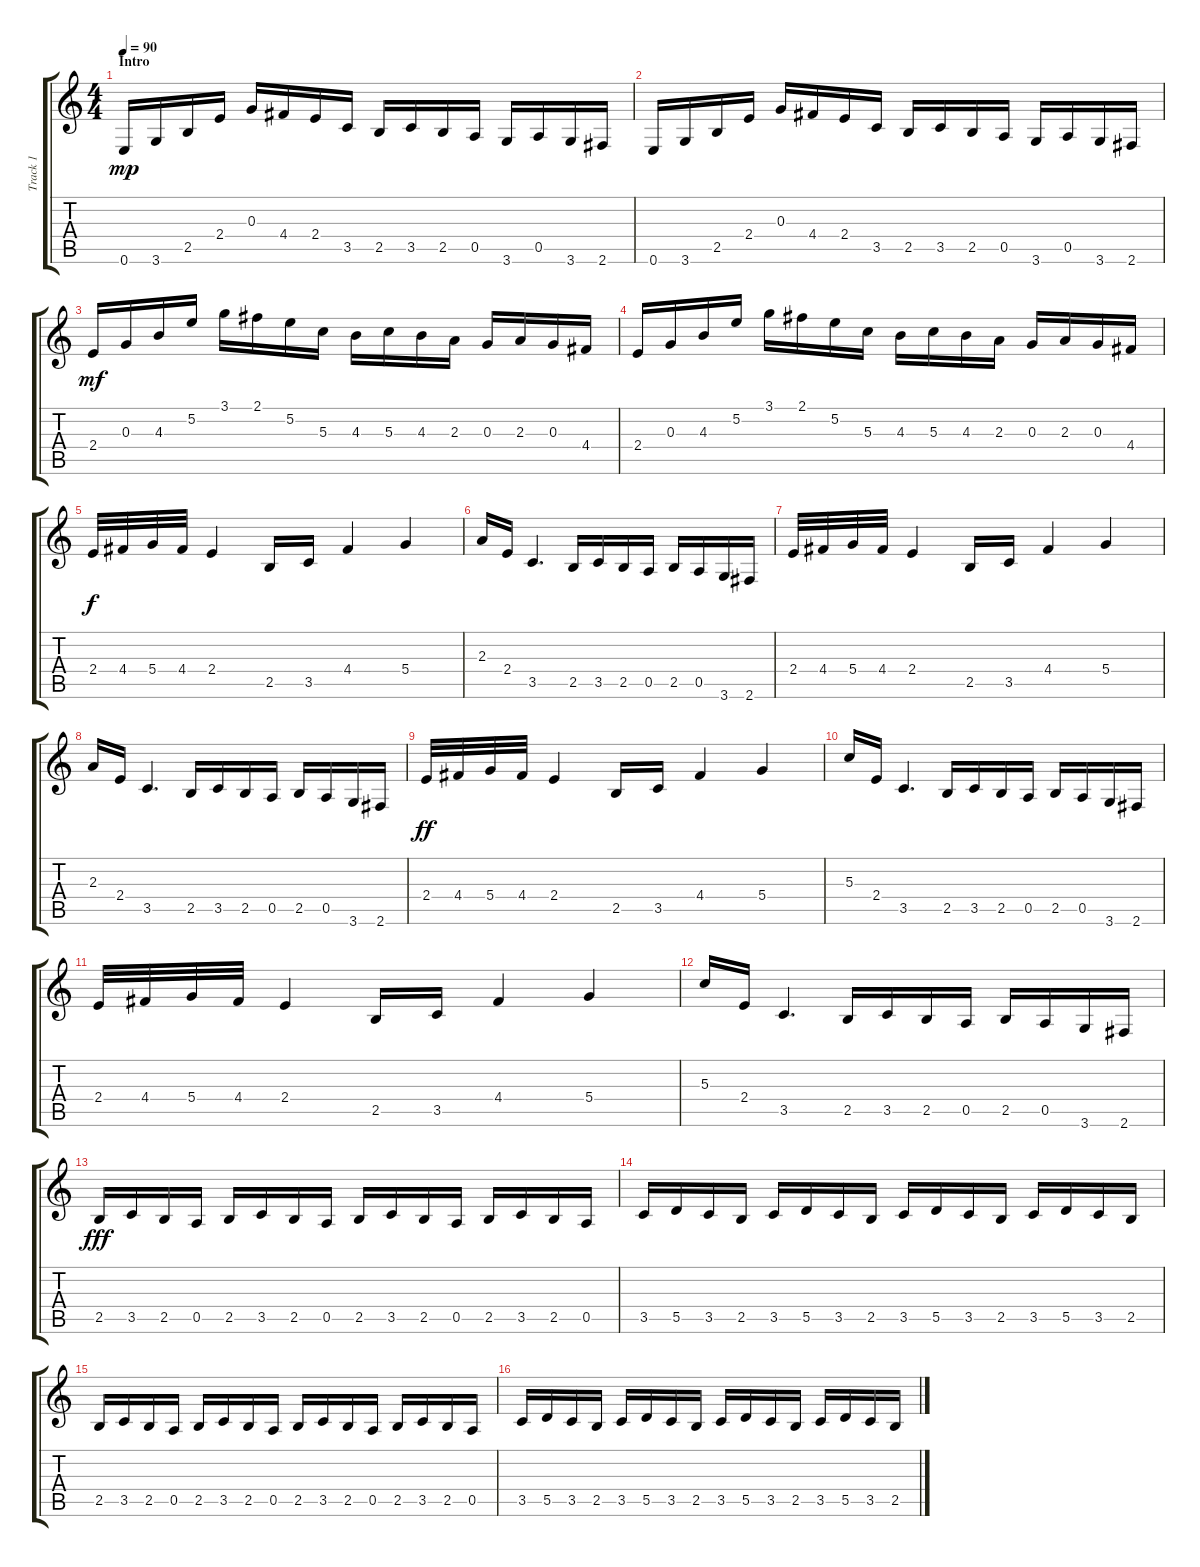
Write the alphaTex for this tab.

\track ("Track 1" "Track 1") {instrument electricguitarclean}
\staff {score tabs}
\tuning (E4 B3 G3 D3 A2 E2) {hide}
\ts (4 4)
\section ("" "Intro")
\tempo 90
\clef g2
\ks c
0.6.16{dy mp instrument electricguitarclean} 3.6.16 2.5.16 2.4.16 0.3.16 4.4.16 2.4.16 3.5.16 2.5.16 3.5.16 2.5.16 0.5.16 3.6.16 0.5.16 3.6.16 2.6.16 |
0.6.16 3.6.16 2.5.16 2.4.16 0.3.16 4.4.16 2.4.16 3.5.16 2.5.16 3.5.16 2.5.16 0.5.16 3.6.16 0.5.16 3.6.16 2.6.16 |
2.4.16{dy mf} 0.3.16 4.3.16 5.2.16 3.1.16 2.1.16 5.2.16 5.3.16 4.3.16 5.3.16 4.3.16 2.3.16 0.3.16 2.3.16 0.3.16 4.4.16 |
2.4.16 0.3.16 4.3.16 5.2.16 3.1.16 2.1.16 5.2.16 5.3.16 4.3.16 5.3.16 4.3.16 2.3.16 0.3.16 2.3.16 0.3.16 4.4.16 |
2.4.32{dy f} 4.4.32 5.4.32 4.4.32 2.4.4 2.5.16 3.5.16 4.4.4 5.4.4 |
2.3.16 2.4.16 3.5.4{d} 2.5.16 3.5.16 2.5.16 0.5.16 2.5.16 0.5.16 3.6.16 2.6.16 |
2.4.32 4.4.32 5.4.32 4.4.32 2.4.4 2.5.16 3.5.16 4.4.4 5.4.4 |
2.3.16 2.4.16 3.5.4{d} 2.5.16 3.5.16 2.5.16 0.5.16 2.5.16 0.5.16 3.6.16 2.6.16 |
2.4.32{dy ff} 4.4.32 5.4.32 4.4.32 2.4.4 2.5.16 3.5.16 4.4.4 5.4.4 |
5.3.16 2.4.16 3.5.4{d} 2.5.16 3.5.16 2.5.16 0.5.16 2.5.16 0.5.16 3.6.16 2.6.16 |
2.4.32 4.4.32 5.4.32 4.4.32 2.4.4 2.5.16 3.5.16 4.4.4 5.4.4 |
5.3.16 2.4.16 3.5.4{d} 2.5.16 3.5.16 2.5.16 0.5.16 2.5.16 0.5.16 3.6.16 2.6.16 |
2.5.16{dy fff} 3.5.16 2.5.16 0.5.16 2.5.16 3.5.16 2.5.16 0.5.16 2.5.16 3.5.16 2.5.16 0.5.16 2.5.16 3.5.16 2.5.16 0.5.16 |
3.5.16 5.5.16 3.5.16 2.5.16 3.5.16 5.5.16 3.5.16 2.5.16 3.5.16 5.5.16 3.5.16 2.5.16 3.5.16 5.5.16 3.5.16 2.5.16 |
2.5.16 3.5.16 2.5.16 0.5.16 2.5.16 3.5.16 2.5.16 0.5.16 2.5.16 3.5.16 2.5.16 0.5.16 2.5.16 3.5.16 2.5.16 0.5.16 |
3.5.16 5.5.16 3.5.16 2.5.16 3.5.16 5.5.16 3.5.16 2.5.16 3.5.16 5.5.16 3.5.16 2.5.16 3.5.16 5.5.16 3.5.16 2.5.16
